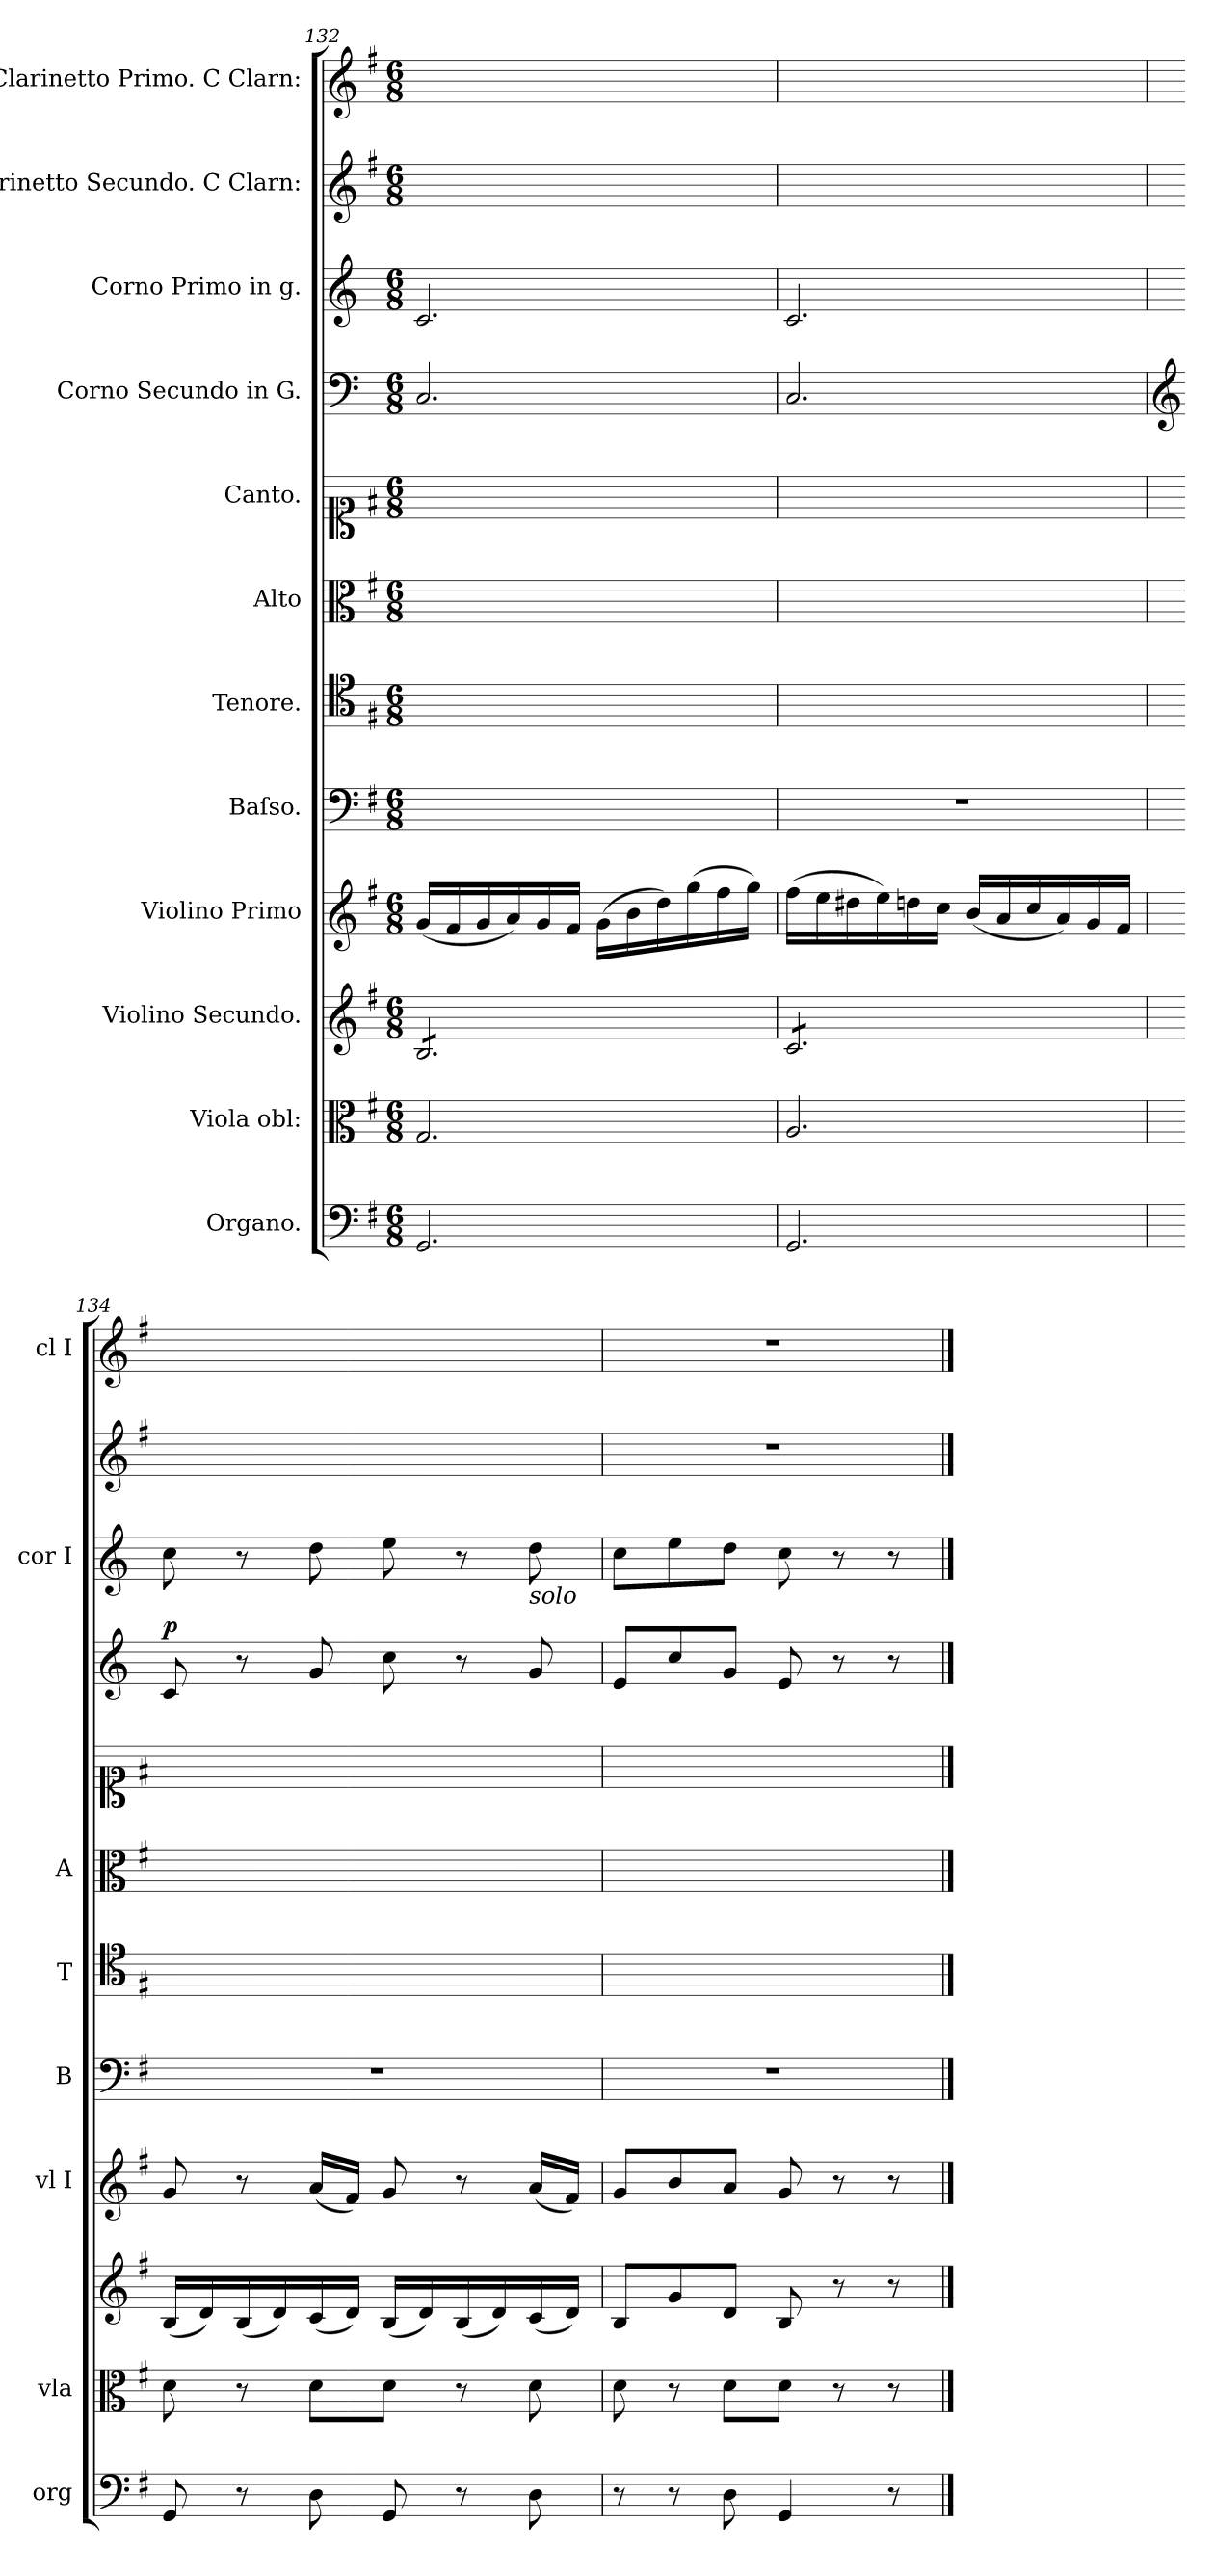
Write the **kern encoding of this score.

**kern	**kern	**kern	**dynam	**kern	**dynam	**kern	**kern	**kern	**kern	**kern	**dynam	**kern	**dynam	**kern	**kern
*part12	*part11	*part10	*part10	*part9	*part9	*part8	*part7	*part6	*part5	*part4	*part4	*part3	*part3	*part2	*part1
*staff12	*staff11	*staff10	*staff10	*staff9	*staff9	*staff8	*staff7	*staff6	*staff5	*staff4	*staff4	*staff3	*staff3	*staff2	*staff1
*I"Organo.	*I"Viola obl:	*I"Violino Secundo.	*	*I"Violino Primo	*	*I"Baſso.	*I"Tenore.	*I"Alto	*I"Canto.	*I"Corno Secundo in G.	*	*I"Corno Primo in g.	*	*I"Clarinetto Secundo. C Clarn:	*I"Clarinetto Primo. C Clarn:
*I'org	*I'vla	*	*	*I'vl I	*	*I'B	*I'T	*I'A	*	*	*	*I'cor I	*	*	*I'cl I
*clefF4	*clefC3	*clefG2	*	*clefG2	*	*clefF4	*clefC4	*clefC3	*clefC1	*clefF4	*	*clefG2	*	*clefG2	*clefG2
*	*	*	*	*	*	*	*	*	*	*ITrd3c5	*	*ITrd3c5	*	*	*
*k[f#]	*k[f#]	*k[f#]	*	*k[f#]	*	*k[f#]	*k[f#]	*k[f#]	*k[f#]	*k[f#]	*	*k[f#]	*	*k[f#]	*k[f#]
*G:	*G:	*G:	*	*G:	*	*G:	*G:	*G:	*G:	*G:	*	*G:	*	*G:	*G:
*M6/8	*M6/8	*M6/8	*	*M6/8	*	*M6/8	*M6/8	*M6/8	*M6/8	*M6/8	*	*M6/8	*	*M6/8	*M6/8
=132	=132	=132	=132	=132	=132	=132	=132	=132	=132	=132	=132	=132	=132	=132	=132
*	*	*tremolo	*	*	*	*	*	*	*	*	*	*	*	*	*
2.GG/	2.G/	8B/L	.	(16g/LL	.	2.ryy	2.ryy	2.ryy	2.ryy	2.GG/	.	2.G/	.	2.ryy	2.ryy
.	.	.	.	16f#/	.	.	.	.	.	.	.	.	.	.	.
.	.	8B/	.	16g/	.	.	.	.	.	.	.	.	.	.	.
.	.	.	.	16a/)	.	.	.	.	.	.	.	.	.	.	.
.	.	8B/	.	16g/	.	.	.	.	.	.	.	.	.	.	.
.	.	.	.	16f#/JJ	.	.	.	.	.	.	.	.	.	.	.
.	.	8B/	.	(16g\LL	.	.	.	.	.	.	.	.	.	.	.
.	.	.	.	16b\	.	.	.	.	.	.	.	.	.	.	.
.	.	8B/	.	16dd\)	.	.	.	.	.	.	.	.	.	.	.
.	.	.	.	(16gg\	.	.	.	.	.	.	.	.	.	.	.
.	.	8B/J	.	16ff#\	.	.	.	.	.	.	.	.	.	.	.
.	.	.	.	16gg\JJ)	.	.	.	.	.	.	.	.	.	.	.
=133	=133	=133	=133	=133	=133	=133	=133	=133	=133	=133	=133	=133	=133	=133	=133
2.GG/	2.A/	8c/L	.	(16ff#\LL	.	2.r	2.ryy	2.ryy	2.ryy	2.GG/	.	2.G/	.	2.ryy	2.ryy
.	.	.	.	16ee\	.	.	.	.	.	.	.	.	.	.	.
.	.	8c/	.	16dd#X\	.	.	.	.	.	.	.	.	.	.	.
.	.	.	.	16ee\)	.	.	.	.	.	.	.	.	.	.	.
.	.	8c/	.	16ddn\	.	.	.	.	.	.	.	.	.	.	.
.	.	.	.	16cc\JJ	.	.	.	.	.	.	.	.	.	.	.
.	.	8c/	.	(16b/LL	.	.	.	.	.	.	.	.	.	.	.
.	.	.	.	16a/	.	.	.	.	.	.	.	.	.	.	.
.	.	8c/	.	16cc/	.	.	.	.	.	.	.	.	.	.	.
.	.	.	.	16a/)	.	.	.	.	.	.	.	.	.	.	.
.	.	8c/J	.	16g/	.	.	.	.	.	.	.	.	.	.	.
*	*	*Xtremolo	*	*	*	*	*	*	*	*	*	*	*	*	*
.	.	.	.	16f#/JJ	.	.	.	.	.	.	.	.	.	.	.
=134	=134	=134	=134	=134	=134	=134	=134	=134	=134	=134	=134	=134	=134	=134	=134
*	*	*	*	*	*	*	*	*	*	*clefG2	*	*	*	*	*
!	!	!	!LO:DY:a	!	!LO:DY:b	!	!	!	!	!	!LO:DY:a	!	!LO:DY:a	!	!
8GG/	8d\	(16B/LL	pia	8g/	forto	2.r	2.ryy	2.ryy	2.ryy	8G/	p	8g\	pia	2.ryy	2.ryy
.	.	16d/)	.	.	.	.	.	.	.	.	.	.	.	.	.
8r	8r	(16B/	.	8r	.	.	.	.	.	8r	.	8r	.	.	.
.	.	16d/)	.	.	.	.	.	.	.	.	.	.	.	.	.
8D\	8d\L	(16c/	.	(16aLL	.	.	.	.	.	8d/	.	8a\	.	.	.
.	.	16d/JJ)	.	16f#JJ)	.	.	.	.	.	.	.	.	.	.	.
8GG/	8d\J	(16B/LL	.	8g/	.	.	.	.	.	8g\	.	8b\	.	.	.
.	.	16d/)	.	.	.	.	.	.	.	.	.	.	.	.	.
8r	8r	(16B/	.	8r	.	.	.	.	.	8r	.	8r	.	.	.
.	.	16d/)	.	.	.	.	.	.	.	.	.	.	.	.	.
!	!	!	!	!	!	!	!	!	!	!	!	!LO:TX:b:i:t=solo	!	!	!
!	!	!	!	!	!	!	!	!	!	!	!	!	!LO:DY:a	!	!
8D\	8d\	(16c/	.	(16aLL	.	.	.	.	.	8d/	.	8a\	pia	.	.
.	.	16d/JJ)	.	16f#JJ)	.	.	.	.	.	.	.	.	.	.	.
=135	=135	=135	=135	=135	=135	=135	=135	=135	=135	=135	=135	=135	=135	=135	=135
!	!	!	!	!	!LO:DY:b	!	!	!	!	!	!	!	!	!	!
8r	8d\	8B/L	.	8gL	pia	2.r	2.ryy	2.ryy	2.ryy	8B/L	.	8g\L	.	2.r	2.r
8r	8r	8g/	.	8b/	.	.	.	.	.	8g/	.	8b\	.	.	.
8D\	8d\L	8d/J	.	8a/J	.	.	.	.	.	8d/J	.	8a\J	.	.	.
4GG/	8d\J	8B/	.	8g/	.	.	.	.	.	8B/	.	8g\	.	.	.
.	8r	8r	.	8r	.	.	.	.	.	8r	.	8r	.	.	.
8r	8r	8r	.	8r	.	.	.	.	.	8r	.	8r	.	.	.
==	==	==	==	==	==	==	==	==	==	==	==	==	==	==	==
*-	*-	*-	*-	*-	*-	*-	*-	*-	*-	*-	*-	*-	*-	*-	*-
